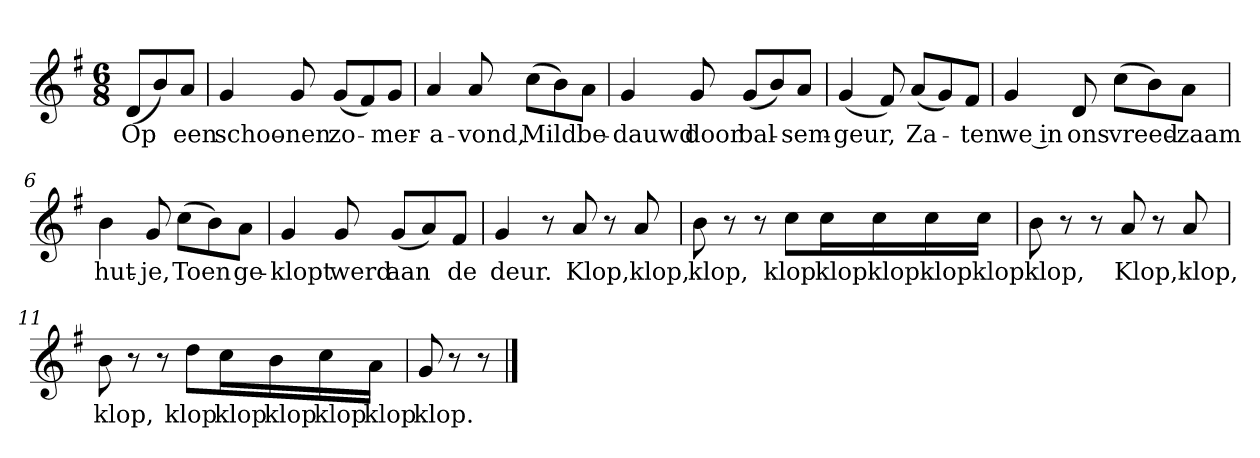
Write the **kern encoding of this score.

**kern	**text
*part1	*part1
*staff1	*staff1
*clefG2	*
*k[f#]	*
*G:	*
*M6/8	*
*MM120	*
=	=
(8d/L	Op
8b/)	.
8a/J	een
=1	=1
4g	schoo-
8g	-nen
(8g/L	zo-
8f#/)	.
8g/J	-mer-
=2	=2
4a	-a-
8a	-vond,
(8cc\L	Mild
8b\)	.
8a\J	be-
=3	=3
4g	-dauwd
8g	door
(8g/L	bal-
8b/)	.
8a/J	-sem-
=4	=4
(4g	-geur,
8f#)	.
(8a/L	Za-
8g/)	.
8f#/J	-ten
=5	=5
4g	we in
8d	ons
(8cc\L	vreed-
8b\)	.
8a\J	-zaam
=6	=6
4b	hut-
8g	-je,
(8cc\L	Toen
8b\)	.
8a\J	ge-
=7	=7
4g	-klopt
8g	werd
(8g/L	aan
8a/)	.
8f#/J	de
=8	=8
4g	deur.
8r	.
8a	Klop,
8r	.
8a	klop,
=9	=9
8b	klop,
8r	.
8r	.
8cc\L	klop
16cc\L	klop
16cc\	klop
16cc\	klop
16cc\JJ	klop
=10	=10
8b	klop,
8r	.
8r	.
8a	Klop,
8r	.
8a	klop,
=11	=11
8b	klop,
8r	.
8r	.
8dd\L	klop
16cc\L	klop
16b\	klop
16cc\	klop
16a\JJ	klop
=12	=12
8g	klop.
8r	.
8r	.
==	==
*-	*-
